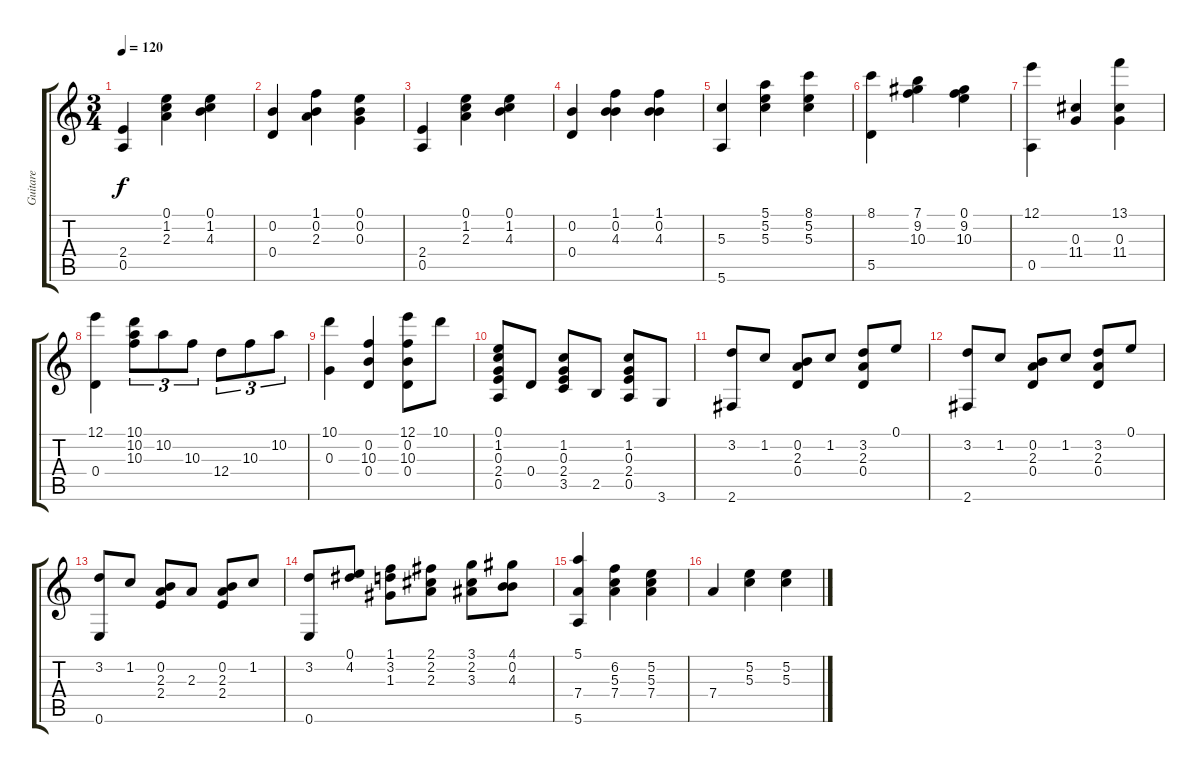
\track ("Guitare" "Guitare") {instrument acousticguitarnylon}
\staff {score tabs}
\tuning (E4 B3 G3 D3 A2 E2) {hide}
\ts (3 4)
\tempo 120
\clef g2
\ks c
(2.4 0.5).4{dy f} (0.1 1.2 2.3).4 (0.1 1.2 4.3).4 |
(0.2 0.4).4 (1.1 0.2 2.3).4 (0.1 0.2 0.3).4 |
(2.4 0.5).4 (0.1 1.2 2.3).4 (0.1 1.2 4.3).4 |
(0.2 0.4).4 (1.1 0.2 4.3).4 (1.1 0.2 4.3).4 |
(5.3 5.6).4 (5.1 5.2 5.3).4 (8.1 5.2 5.3).4 |
(8.1 5.5).4 (7.1 9.2 10.3).4 (0.1 9.2 10.3).4 |
(12.1 0.5).4 (0.3 11.4).4 (13.1 0.3 11.4).4 |
(12.1 0.4).4 (10.1 10.2 10.3).8{tu (3 2)} 10.2.8{tu (3 2)} 10.3.8{tu (3 2)} 12.4.8{tu (3 2)} 10.3.8{tu (3 2)} 10.2.8{tu (3 2)} |
(10.1 0.3).4 (0.2 10.3 0.4).4 (12.1 0.2 10.3 0.4).8 10.1.8 |
(0.1 1.2 0.3 2.4 0.5).8 0.4.8 (1.2 0.3 2.4 3.5).8 2.5.8 (1.2 0.3 2.4 0.5).8 3.6.8 |
(3.2 2.6).8 1.2.8 (0.2 2.3 0.4).8 1.2.8 (3.2 2.3 0.4).8 0.1.8 |
(3.2 2.6).8 1.2.8 (0.2 2.3 0.4).8 1.2.8 (3.2 2.3 0.4).8 0.1.8 |
(3.2 0.6).8 1.2.8 (0.2 2.3 2.4).8 2.3.8 (0.2 2.3 2.4).8 1.2.8 |
(3.2 0.6).8 (0.1 4.2).8 (1.1 3.2 1.3).8 (2.1 2.2 2.3).8 (3.1 2.2 3.3).8 (4.1 0.2 4.3).8 |
(5.1 7.4 5.6).4 (6.2 5.3 7.4).4 (5.2 5.3 7.4).4 |
7.4.4 (5.2 5.3).4 (5.2 5.3).4
